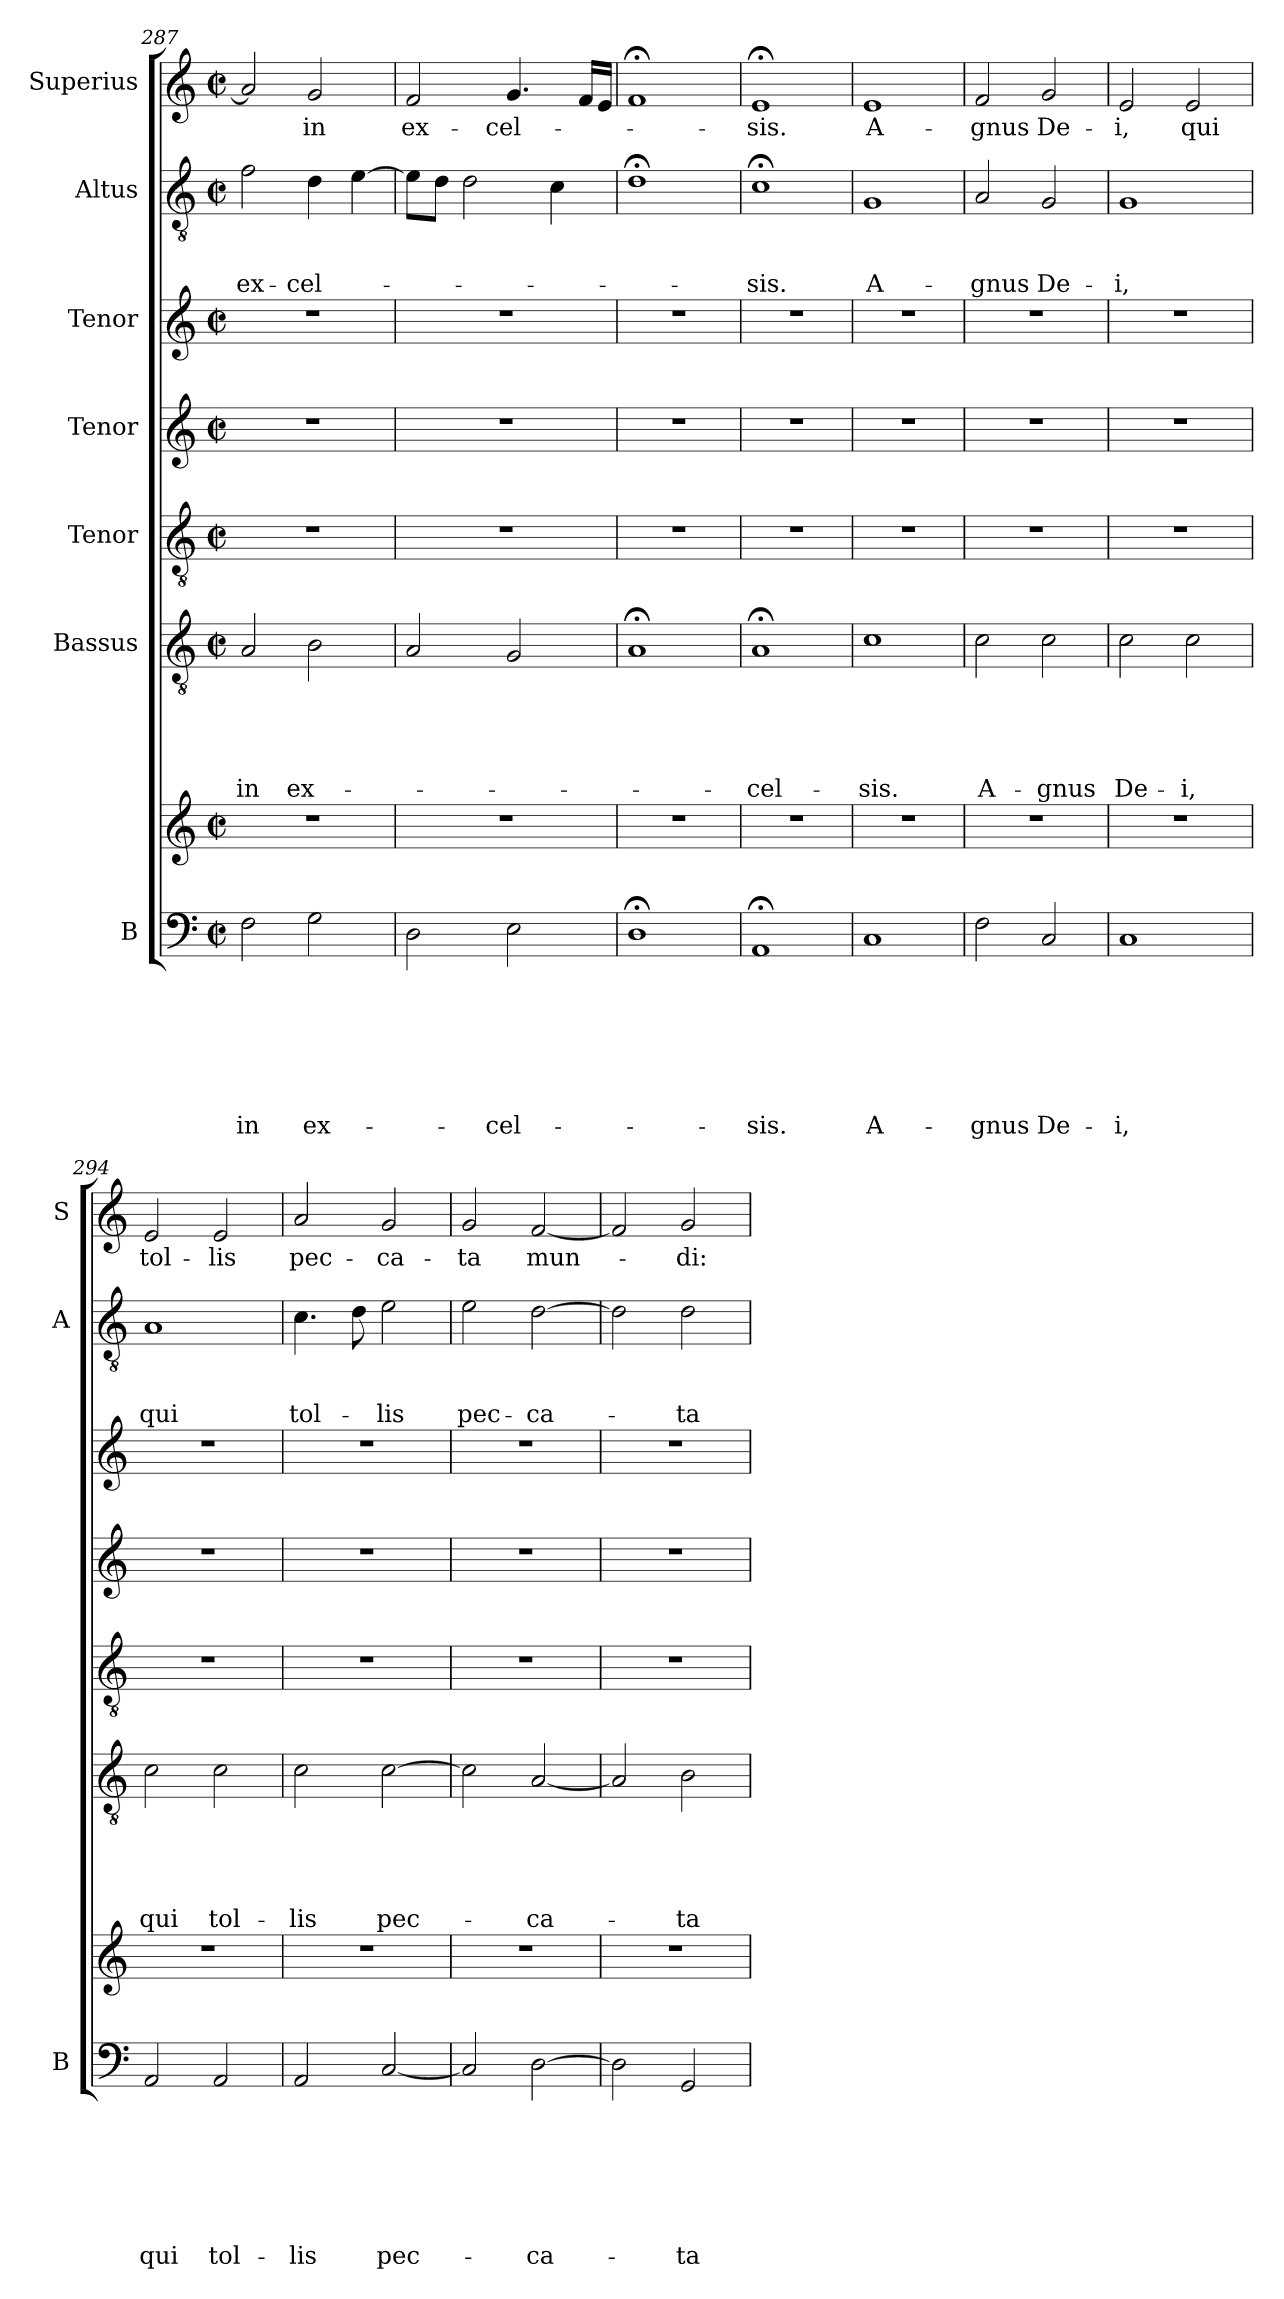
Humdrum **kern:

**kern	**text	**text	**text	**text	**text	**text	**text	**kern	**kern	**text	**text	**text	**text	**text	**kern	**kern	**kern	**kern	**text	**text	**text	**kern	**text
*part8	*part8	*part8	*part8	*part8	*part8	*part8	*part8	*part7	*part6	*part6	*part6	*part6	*part6	*part6	*part5	*part4	*part3	*part2	*part2	*part2	*part2	*part1	*part1
*staff8	*staff8	*staff8	*staff8	*staff8	*staff8	*staff8	*staff8	*staff7	*staff6	*staff6	*staff6	*staff6	*staff6	*staff6	*staff5	*staff4	*staff3	*staff2	*staff2	*staff2	*staff2	*staff1	*staff1
*I"B	*	*	*	*	*	*	*	*	*I"Bassus	*	*	*	*	*	*I"Tenor	*I"Tenor	*I"Tenor	*I"Altus	*	*	*	*I"Superius	*
*I'B	*	*	*	*	*	*	*	*	*	*	*	*	*	*	*	*	*	*I'A	*	*	*	*I'S	*
*clefF4	*	*	*	*	*	*	*	*clefG2	*clefGv2	*	*	*	*	*	*clefGv2	*clefG2	*clefG2	*clefGv2	*	*	*	*clefG2	*
*k[]	*	*	*	*	*	*	*	*k[]	*k[]	*	*	*	*	*	*k[]	*k[]	*k[]	*k[]	*	*	*	*k[]	*
*C:	*	*	*	*	*	*	*	*C:	*C:	*	*	*	*	*	*C:	*C:	*C:	*C:	*	*	*	*C:	*
*M2/2	*	*	*	*	*	*	*	*M2/2	*M2/2	*	*	*	*	*	*M2/2	*M2/2	*M2/2	*M2/2	*	*	*	*M2/2	*
*met(c|)	*	*	*	*	*	*	*	*met(c|)	*met(c|)	*	*	*	*	*	*met(c|)	*met(c|)	*met(c|)	*met(c|)	*	*	*	*met(c|)	*
=287	=287	=287	=287	=287	=287	=287	=287	=287	=287	=287	=287	=287	=287	=287	=287	=287	=287	=287	=287	=287	=287	=287	=287
!	!	!	!	!	!	!	!LO:LY:b	!	!	!	!	!	!	!LO:LY:b	!	!	!	!	!	!	!LO:LY:b	!	!
2F\	.	.	.	.	.	.	in	1r	2A/	.	.	.	.	in	1r	1r	1r	2f\	.	.	ex-	2a/]	.
!	!	!	!	!	!	!	!LO:LY:b	!	!	!	!	!	!	!LO:LY:b	!	!	!	!	!	!	!LO:LY:b	!	!LO:LY:b
2G\	.	.	.	.	.	.	ex-	.	2B\	.	.	.	.	ex-	.	.	.	4d\	.	.	-cel-	2g/	in
.	.	.	.	.	.	.	.	.	.	.	.	.	.	.	.	.	.	[>4e\	.	.	.	.	.
=288	=288	=288	=288	=288	=288	=288	=288	=288	=288	=288	=288	=288	=288	=288	=288	=288	=288	=288	=288	=288	=288	=288	=288
!	!	!	!	!	!	!	!	!	!	!	!	!	!	!	!	!	!	!	!	!	!	!	!LO:LY:b
2D\	.	.	.	.	.	.	.	1r	2A/	.	.	.	.	.	1r	1r	1r	8e\L]	.	.	.	2f/	ex-
.	.	.	.	.	.	.	.	.	.	.	.	.	.	.	.	.	.	8d\J	.	.	.	.	.
.	.	.	.	.	.	.	.	.	.	.	.	.	.	.	.	.	.	2d\	.	.	.	.	.
!	!	!	!	!	!	!	!LO:LY:b	!	!	!	!	!	!	!	!	!	!	!	!	!	!	!	!LO:LY:b
2E\	.	.	.	.	.	.	-cel-	.	2G/	.	.	.	.	.	.	.	.	.	.	.	.	4.g/	-cel-
.	.	.	.	.	.	.	.	.	.	.	.	.	.	.	.	.	.	4c\	.	.	.	.	.
.	.	.	.	.	.	.	.	.	.	.	.	.	.	.	.	.	.	.	.	.	.	16f/LL	.
.	.	.	.	.	.	.	.	.	.	.	.	.	.	.	.	.	.	.	.	.	.	16e/JJ	.
=289	=289	=289	=289	=289	=289	=289	=289	=289	=289	=289	=289	=289	=289	=289	=289	=289	=289	=289	=289	=289	=289	=289	=289
1D;	.	.	.	.	.	.	.	1r	1A;<	.	.	.	.	.	1r	1r	1r	1d;	.	.	.	1f;<	.
=290	=290	=290	=290	=290	=290	=290	=290	=290	=290	=290	=290	=290	=290	=290	=290	=290	=290	=290	=290	=290	=290	=290	=290
!	!	!	!	!	!	!	!LO:LY:b	!	!	!	!	!	!	!LO:LY:b	!	!	!	!	!	!	!LO:LY:b	!	!LO:LY:b
1AA;	.	.	.	.	.	.	-sis.	1r	1A;<	.	.	.	.	-cel-	1r	1r	1r	1c;	.	.	-sis.	1e;	-sis.
!!LO:PB:g=z
=291!	=291!	=291!	=291!	=291!	=291!	=291!	=291!	=291!	=291!	=291!	=291!	=291!	=291!	=291!	=291!	=291!	=291!	=291!	=291!	=291!	=291!	=291!	=291!
!	!	!	!	!	!	!	!LO:LY:b	!	!	!	!	!	!	!LO:LY:b	!	!	!	!	!	!	!LO:LY:b	!	!LO:LY:b
1C	.	.	.	.	.	.	A-	1r	1c	.	.	.	.	-sis.	1r	1r	1r	1G	.	.	A-	1e	A-
=292	=292	=292	=292	=292	=292	=292	=292	=292	=292	=292	=292	=292	=292	=292	=292	=292	=292	=292	=292	=292	=292	=292	=292
!	!	!	!	!	!	!	!LO:LY:b	!	!	!	!	!	!	!LO:LY:b	!	!	!	!	!	!	!LO:LY:b	!	!LO:LY:b
2F\	.	.	.	.	.	.	-gnus	1r	2c\	.	.	.	.	A-	1r	1r	1r	2A/	.	.	-gnus	2f/	-gnus
!	!	!	!	!	!	!	!LO:LY:b	!	!	!	!	!	!	!LO:LY:b	!	!	!	!	!	!	!LO:LY:b	!	!LO:LY:b
2C/	.	.	.	.	.	.	De-	.	2c\	.	.	.	.	-gnus	.	.	.	2G/	.	.	De-	2g/	De-
=293	=293	=293	=293	=293	=293	=293	=293	=293	=293	=293	=293	=293	=293	=293	=293	=293	=293	=293	=293	=293	=293	=293	=293
!	!	!	!	!	!	!	!LO:LY:b	!	!	!	!	!	!	!LO:LY:b	!	!	!	!	!	!	!LO:LY:b	!	!LO:LY:b
1C	.	.	.	.	.	.	-i,	1r	2c\	.	.	.	.	De-	1r	1r	1r	1G	.	.	-i,	2e/	-i,
!	!	!	!	!	!	!	!	!	!	!	!	!	!	!LO:LY:b	!	!	!	!	!	!	!	!	!LO:LY:b
.	.	.	.	.	.	.	.	.	2c\	.	.	.	.	-i,	.	.	.	.	.	.	.	2e/	qui
=294	=294	=294	=294	=294	=294	=294	=294	=294	=294	=294	=294	=294	=294	=294	=294	=294	=294	=294	=294	=294	=294	=294	=294
!	!	!	!	!	!	!	!LO:LY:b	!	!	!	!	!	!	!LO:LY:b	!	!	!	!	!	!	!LO:LY:b	!	!LO:LY:b
2AA/	.	.	.	.	.	.	qui	1r	2c\	.	.	.	.	qui	1r	1r	1r	1A	.	.	qui	2e/	tol-
!	!	!	!	!	!	!	!LO:LY:b	!	!	!	!	!	!	!LO:LY:b	!	!	!	!	!	!	!	!	!LO:LY:b
2AA/	.	.	.	.	.	.	tol-	.	2c\	.	.	.	.	tol-	.	.	.	.	.	.	.	2e/	-lis
=295	=295	=295	=295	=295	=295	=295	=295	=295	=295	=295	=295	=295	=295	=295	=295	=295	=295	=295	=295	=295	=295	=295	=295
!	!	!	!	!	!	!	!LO:LY:b	!	!	!	!	!	!	!LO:LY:b	!	!	!	!	!	!	!LO:LY:b	!	!LO:LY:b
2AA/	.	.	.	.	.	.	-lis	1r	2c\	.	.	.	.	-lis	1r	1r	1r	4.c\	.	.	tol-	2a/	pec-
.	.	.	.	.	.	.	.	.	.	.	.	.	.	.	.	.	.	8d\	.	.	.	.	.
!	!	!	!	!	!	!	!LO:LY:b	!	!	!	!	!	!	!LO:LY:b	!	!	!	!	!	!	!LO:LY:b	!	!LO:LY:b
[<2C/	.	.	.	.	.	.	pec-	.	[>2c\	.	.	.	.	pec-	.	.	.	2e\	.	.	-lis	2g/	-ca-
=296	=296	=296	=296	=296	=296	=296	=296	=296	=296	=296	=296	=296	=296	=296	=296	=296	=296	=296	=296	=296	=296	=296	=296
!	!	!	!	!	!	!	!	!	!	!	!	!	!	!	!	!	!	!	!	!	!LO:LY:b	!	!LO:LY:b
2C/]	.	.	.	.	.	.	.	1r	2c\]	.	.	.	.	.	1r	1r	1r	2e\	.	.	pec-	2g/	-ta
!	!	!	!	!	!	!	!LO:LY:b	!	!	!	!	!	!	!LO:LY:b	!	!	!	!	!	!	!LO:LY:b	!	!LO:LY:b
[>2D\	.	.	.	.	.	.	-ca-	.	[<2A/	.	.	.	.	-ca-	.	.	.	[>2d\	.	.	-ca-	[<2f/	mun-
=297	=297	=297	=297	=297	=297	=297	=297	=297	=297	=297	=297	=297	=297	=297	=297	=297	=297	=297	=297	=297	=297	=297	=297
2D\]	.	.	.	.	.	.	.	1r	2A/]	.	.	.	.	.	1r	1r	1r	2d\]	.	.	.	2f/]	.
!	!	!	!	!	!	!	!LO:LY:b	!	!	!	!	!	!	!LO:LY:b	!	!	!	!	!	!	!LO:LY:b	!	!LO:LY:b
2GG/	.	.	.	.	.	.	-ta	.	2B\	.	.	.	.	-ta	.	.	.	2d\	.	.	-ta	2g/	-di:
=	=	=	=	=	=	=	=	=	=	=	=	=	=	=	=	=	=	=	=	=	=	=	=
*-	*-	*-	*-	*-	*-	*-	*-	*-	*-	*-	*-	*-	*-	*-	*-	*-	*-	*-	*-	*-	*-	*-	*-
